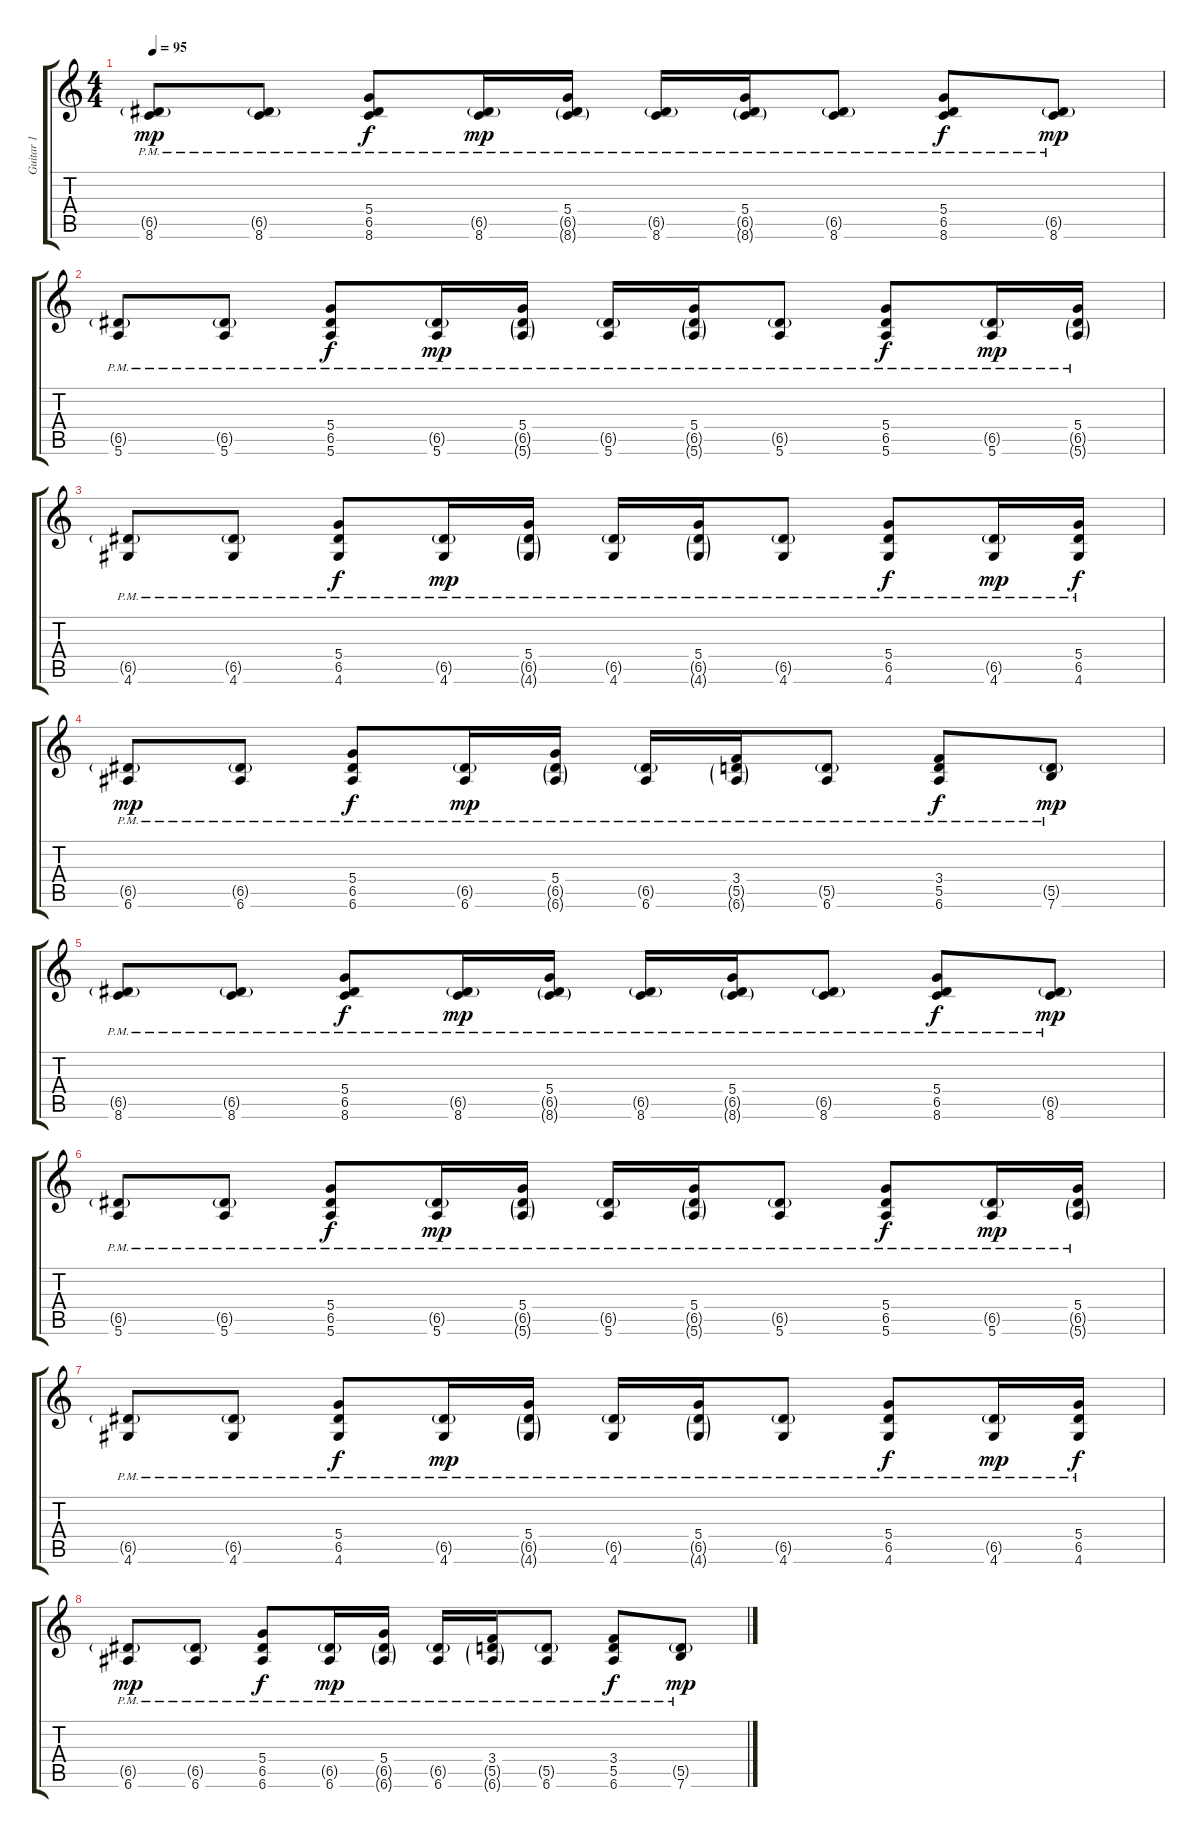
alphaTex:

\track ("Guitar 1" "Guitar 1") {instrument overdrivenguitar}
\staff {score tabs}
\tuning (E4 B3 G3 D3 A2 E2) {hide}
\ts (4 4)
\tempo 95
\clef g2
\ks c
(6.5{g pm} 8.6{pm}).8{dy mp} (6.5{g pm} 8.6{pm}).8 (5.4{pm} 6.5{pm} 8.6{pm}).8{dy f} (6.5{g pm} 8.6{pm}).16{dy mp} (5.4{pm} 6.5{g pm} 8.6{g pm}).16 (6.5{g pm} 8.6{pm}).16 (5.4{pm} 6.5{g pm} 8.6{g pm}).16 (6.5{g pm} 8.6{pm}).8 (5.4{pm} 6.5{pm} 8.6{pm}).8{dy f} (6.5{g pm} 8.6{pm}).8{dy mp} |
(6.5{g pm} 5.6{pm}).8 (6.5{g pm} 5.6{pm}).8 (5.4{pm} 6.5{pm} 5.6{pm}).8{dy f} (6.5{g pm} 5.6{pm}).16{dy mp} (5.4{pm} 6.5{g pm} 5.6{g pm}).16 (6.5{g pm} 5.6{pm}).16 (5.4{pm} 6.5{g pm} 5.6{g pm}).16 (6.5{g pm} 5.6{pm}).8 (5.4{pm} 6.5{pm} 5.6{pm}).8{dy f} (6.5{g pm} 5.6{pm}).16{dy mp} (5.4{pm} 6.5{g pm} 5.6{g pm}).16 |
(6.5{g pm} 4.6{pm}).8 (6.5{g pm} 4.6{pm}).8 (5.4{pm} 6.5{pm} 4.6{pm}).8{dy f} (6.5{g pm} 4.6{pm}).16{dy mp} (5.4{pm} 6.5{g pm} 4.6{g pm}).16 (6.5{g pm} 4.6{pm}).16 (5.4{pm} 6.5{g pm} 4.6{g pm}).16 (6.5{g pm} 4.6{pm}).8 (5.4{pm} 6.5{pm} 4.6{pm}).8{dy f} (6.5{g pm} 4.6{pm}).16{dy mp} (5.4{pm} 6.5{pm} 4.6{pm}).16{dy f} |
(6.5{g pm} 6.6{pm}).8{dy mp} (6.5{g pm} 6.6{pm}).8 (5.4{pm} 6.5{pm} 6.6{pm}).8{dy f} (6.5{g pm} 6.6{pm}).16{dy mp} (5.4{pm} 6.5{g pm} 6.6{g pm}).16 (6.5{g pm} 6.6{pm}).16 (3.4{pm} 5.5{g pm} 6.6{g pm}).16 (5.5{g pm} 6.6{pm}).8 (3.4{pm} 5.5{pm} 6.6{pm}).8{dy f} (5.5{g pm} 7.6{pm}).8{dy mp} |
(6.5{g pm} 8.6{pm}).8 (6.5{g pm} 8.6{pm}).8 (5.4{pm} 6.5{pm} 8.6{pm}).8{dy f} (6.5{g pm} 8.6{pm}).16{dy mp} (5.4{pm} 6.5{g pm} 8.6{g pm}).16 (6.5{g pm} 8.6{pm}).16 (5.4{pm} 6.5{g pm} 8.6{g pm}).16 (6.5{g pm} 8.6{pm}).8 (5.4{pm} 6.5{pm} 8.6{pm}).8{dy f} (6.5{g pm} 8.6{pm}).8{dy mp} |
(6.5{g pm} 5.6{pm}).8 (6.5{g pm} 5.6{pm}).8 (5.4{pm} 6.5{pm} 5.6{pm}).8{dy f} (6.5{g pm} 5.6{pm}).16{dy mp} (5.4{pm} 6.5{g pm} 5.6{g pm}).16 (6.5{g pm} 5.6{pm}).16 (5.4{pm} 6.5{g pm} 5.6{g pm}).16 (6.5{g pm} 5.6{pm}).8 (5.4{pm} 6.5{pm} 5.6{pm}).8{dy f} (6.5{g pm} 5.6{pm}).16{dy mp} (5.4{pm} 6.5{g pm} 5.6{g pm}).16 |
(6.5{g pm} 4.6{pm}).8 (6.5{g pm} 4.6{pm}).8 (5.4{pm} 6.5{pm} 4.6{pm}).8{dy f} (6.5{g pm} 4.6{pm}).16{dy mp} (5.4{pm} 6.5{g pm} 4.6{g pm}).16 (6.5{g pm} 4.6{pm}).16 (5.4{pm} 6.5{g pm} 4.6{g pm}).16 (6.5{g pm} 4.6{pm}).8 (5.4{pm} 6.5{pm} 4.6{pm}).8{dy f} (6.5{g pm} 4.6{pm}).16{dy mp} (5.4{pm} 6.5{pm} 4.6{pm}).16{dy f} |
(6.5{g pm} 6.6{pm}).8{dy mp} (6.5{g pm} 6.6{pm}).8 (5.4{pm} 6.5{pm} 6.6{pm}).8{dy f} (6.5{g pm} 6.6{pm}).16{dy mp} (5.4{pm} 6.5{g pm} 6.6{g pm}).16 (6.5{g pm} 6.6{pm}).16 (3.4{pm} 5.5{g pm} 6.6{g pm}).16 (5.5{g pm} 6.6{pm}).8 (3.4{pm} 5.5{pm} 6.6{pm}).8{dy f} (5.5{g pm} 7.6{pm}).8{dy mp}
